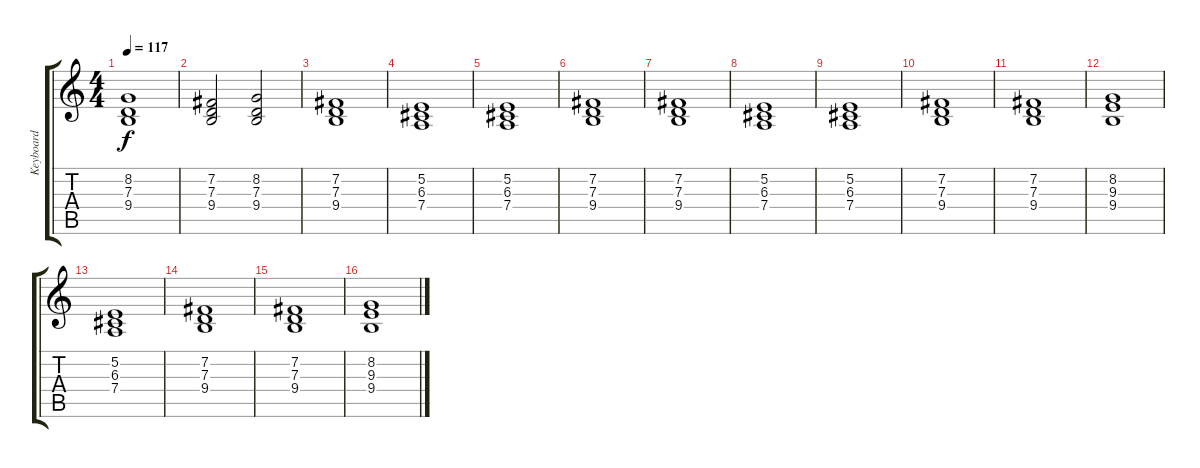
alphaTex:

\track ("Keyboard" "Keyboard") {instrument pad2warm}
\staff {score tabs}
\tuning (E4 B3 G3 D3 A2 E2) {hide}
\ts (4 4)
\tempo 117
\clef g2
\ks c
(8.2 7.3 9.4).1{dy f} |
(7.2 7.3 9.4).2 (8.2 7.3 9.4).2 |
(7.2 7.3 9.4).1 |
(5.2 6.3 7.4).1 |
(5.2 6.3 7.4).1 |
(7.2 7.3 9.4).1 |
(7.2 7.3 9.4).1 |
(5.2 6.3 7.4).1 |
(5.2 6.3 7.4).1 |
(7.2 7.3 9.4).1 |
(7.2 7.3 9.4).1 |
(8.2 9.3 9.4).1 |
(5.2 6.3 7.4).1 |
(7.2 7.3 9.4).1 |
(7.2 7.3 9.4).1 |
(8.2 9.3 9.4).1
